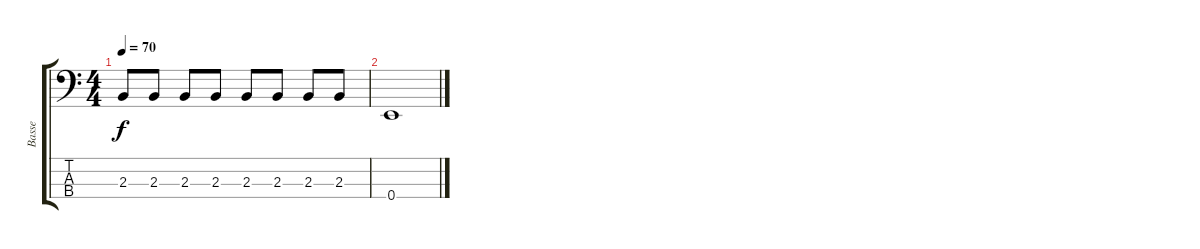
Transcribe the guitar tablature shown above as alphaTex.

\track ("Basse" "Basse") {instrument electricbassfinger}
\staff {score tabs}
\tuning (G2 D2 A1 E1) {hide}
\ts (4 4)
\tempo 70
\clef f4
\ks c
2.3.8{dy f} 2.3.8 2.3.8 2.3.8 2.3.8 2.3.8 2.3.8 2.3.8 |
0.4.1
